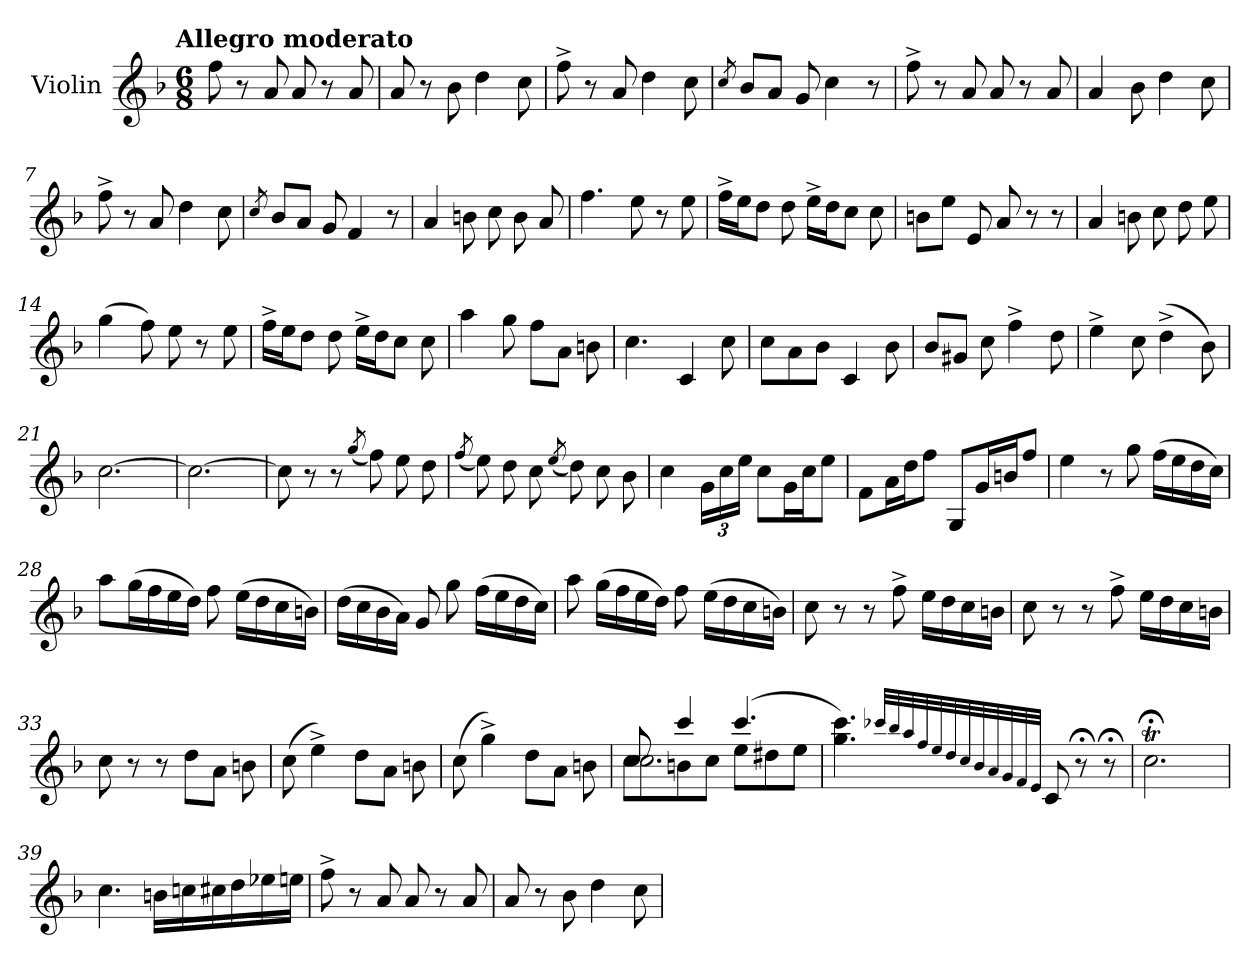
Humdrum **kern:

**kern
*part1
*staff1
*I"Violin
*I'Vln.
*clefG2
*k[b-]
!!LO:TX:omd:t=Allegro moderato
*M6/8
*MM144
=1
8ff\
8r
8a/
8a/
8r
8a/
=2
8a/
8r
8b-\
4dd\
8cc\
=3
8ff^\
8r
8a/
4dd\
8cc\
=4
8qcc/
8b-/L
8a/J
8g/
4cc\
8r
=5
8ff^\
8r
8a/
8a/
8r
8a/
!!LO:LB:g=z
=6
4a/
8b-\
4dd\
8cc\
=7
8ff^\
8r
8a/
4dd\
8cc\
=8
8qcc/
8b-/L
8a/J
8g/
4f/
8r
=9
4a/
8bn\
8cc\
8b\
8a/
=10
4.ff\
8ee\
8r
8ee\
=11
16ff^\LL
16ee\J
8dd\J
8dd\
16ee^\LL
16dd\J
8cc\J
8cc\
!!LO:LB:g=z
=12
8bn\L
8ee\J
8e/
8a/
8r
8r
=13
4a/
8bn\
8cc\
8dd\
8ee\
=14
(>4gg\
8ff\)
8ee\
8r
8ee\
=15
16ff^\LL
16ee\J
8dd\J
8dd\
16ee^\LL
16dd\J
8cc\J
8cc\
=16
4aa\
8gg\
8ff\L
8a\J
8bn\
=17
4.cc\
4c/
8cc\
!!LO:LB:g=z
=18
8cc\L
8a\
8b-\J
4c/
8b-\
=19
8b-/L
8g#X/J
8cc\
4ff^\
8dd\
=20
4ee^\
8cc\
(>4dd^\
8b-\)
=21
[2.cc\
=22
2.cc\_
=23
8cc\]
8r
8r
(<8qgg/
8ff\)
8ee\
8dd\
=24
(<8qff/
8ee\)
8dd\
8cc\
(<8qee/
8dd\)
8cc\
8b-\
!!LO:LB:g=z
=25
4cc\
*Xbrackettup
24g\LL
24cc\
24ee\JJ
8cc\L
16g\L
16cc\J
8ee\J
=26
8f\L
16a\L
16dd\J
8ff\J
8G/L
16g/L
16bn/J
8ff/J
=27
4ee\
8r
8gg\
(>16ff\LL
16ee\
16dd\
16cc\JJ)
=28
8aa\L
(>16gg\L
16ff\
16ee\
16dd\JJ)
8ff\
(>16ee\LL
16dd\
16cc\
16bn\JJ)
!!LO:LB:g=z
=29
(>16dd\LL
16cc\
16b-\
16a\JJ)
8g/
8gg\
(>16ff\LL
16ee\
16dd\
16cc\JJ)
=30
8aa\
(>16gg\LL
16ff\
16ee\
16dd\JJ)
8ff\
(>16ee\LL
16dd\
16cc\
16bn\JJ)
=31
8cc\
8r
8r
8ff^\
16ee\LL
16dd\
16cc\
16bn\JJ
=32
8cc\
8r
8r
8ff^\
16ee\LL
16dd\
16cc\
16bn\JJ
!!LO:LB:g=z
=33
8cc\
8r
8r
8dd\L
8a\J
8bn\
=34
(>8cc\
4ee^\)
8dd\L
8a\J
8bn\
=35
(>8cc\
4gg^\)
8dd\L
8a\J
8bn\
=36
*^
*	*^
8cc/	2.cc\	8cc\L
4ccc/	.	8bn\
.	.	8cc\J
(>4.ccc/	.	8ee\L
.	.	8dd#X\
.	.	8ee\J
*v	*v	*v
=37
4.gg\ 4.ccc\)
32qqccc-X/LLL
32qqbb-/
32qqaa/
32qqff/
32qqee/
32qqdd/
32qqcc/
32qqb-/
32qqa/
32qqg/
32qqf/
32qqe/JJJ
8c/
8r;<
8r;<
!!LO:LB:g=z
=38
2.cc;<T\
=39
4.cc\
16bn\LL
16ccn\
16cc#X\
16dd\
16ee-X\
16een\JJ
=40
8ff^\
8r
8a/
8a/
8r
8a/
=41
8a/
8r
8b-\
4dd\
8cc\
=
*-
